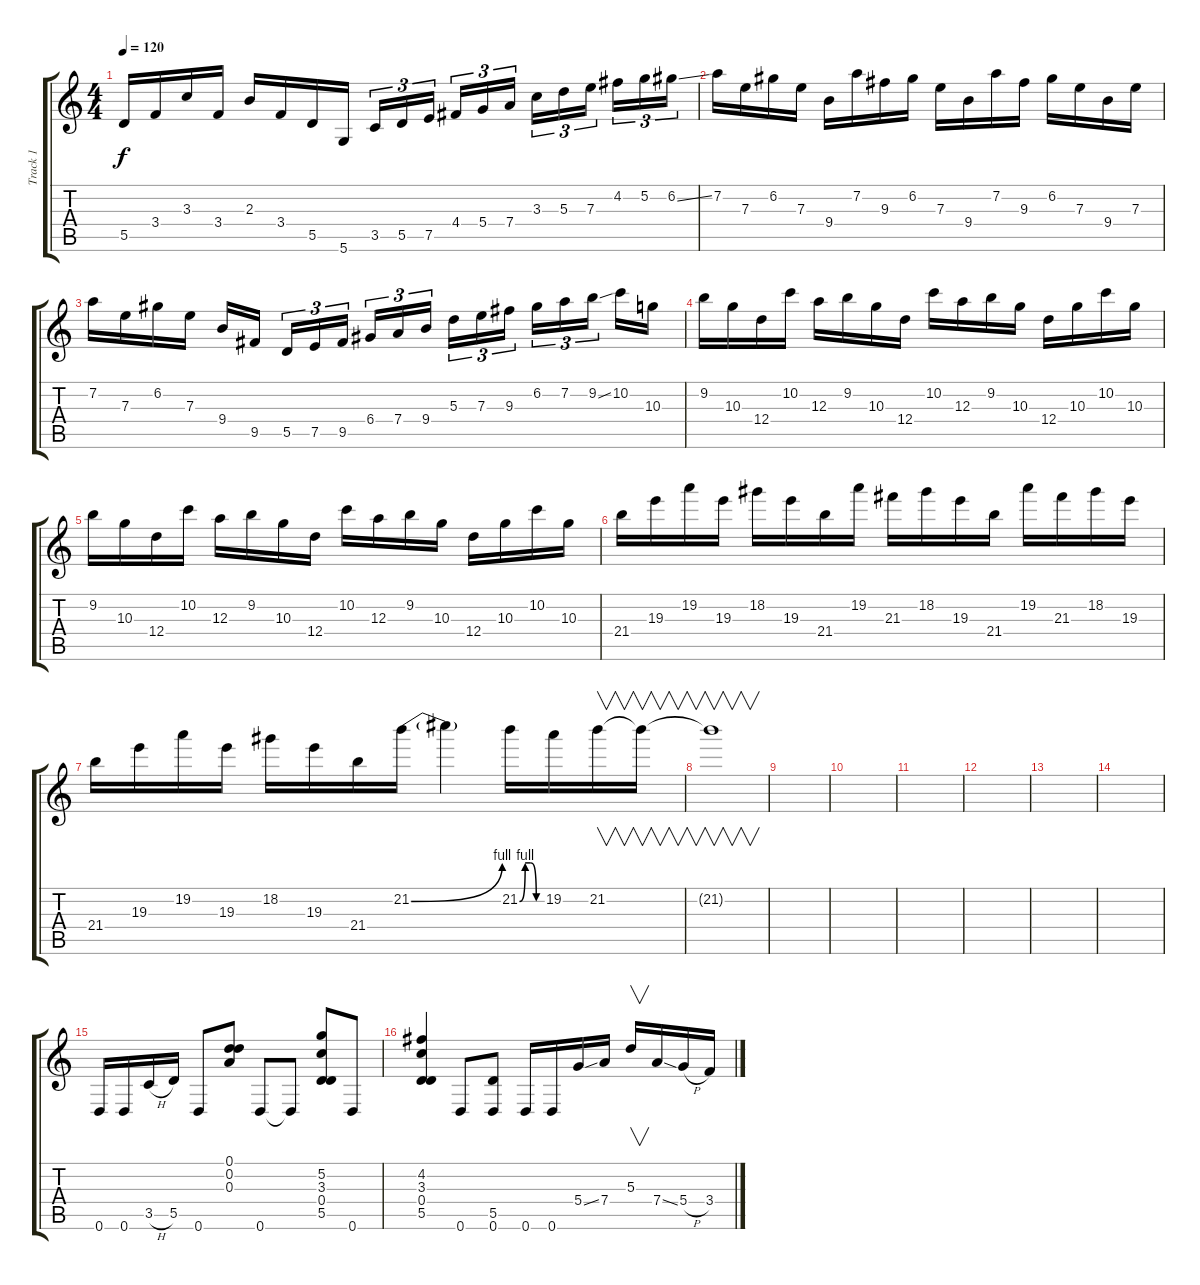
\track ("Track 1" "Track 1") {instrument overdrivenguitar}
\staff {score tabs}
\tuning (D4 D4 A3 D3 A2 D2) {hide}
\ts (4 4)
\tempo 120
\clef g2
\ks c
5.5.16{dy f} 3.4.16 3.3.16 3.4.16 2.3.16 3.4.16 5.5.16 5.6.16 3.5.16{tu (3 2)} 5.5.16{tu (3 2)} 7.5.16{tu (3 2)} 4.4.16{tu (3 2)} 5.4.16{tu (3 2)} 7.4.16{tu (3 2)} 3.3.16{tu (3 2)} 5.3.16{tu (3 2)} 7.3.16{tu (3 2)} 4.2.16{tu (3 2)} 5.2.16{tu (3 2)} 6.2{ss}.16{tu (3 2)} |
7.2.16 7.3.16 6.2.16 7.3.16 9.4.16 7.2.16 9.3.16 6.2.16 7.3.16 9.4.16 7.2.16 9.3.16 6.2.16 7.3.16 9.4.16 7.3.16 |
7.2.16 7.3.16 6.2.16 7.3.16 9.4.16 9.5.16 5.5.16{tu (3 2)} 7.5.16{tu (3 2)} 9.5.16{tu (3 2)} 6.4.16{tu (3 2)} 7.4.16{tu (3 2)} 9.4.16{tu (3 2)} 5.3.16{tu (3 2)} 7.3.16{tu (3 2)} 9.3.16{tu (3 2)} 6.2.16{tu (3 2)} 7.2.16{tu (3 2)} 9.2{ss}.16{tu (3 2)} 10.2.16 10.3.16 |
9.2.16 10.3.16 12.4.16 10.2.16 12.3.16 9.2.16 10.3.16 12.4.16 10.2.16 12.3.16 9.2.16 10.3.16 12.4.16 10.3.16 10.2.16 10.3.16 |
9.2.16 10.3.16 12.4.16 10.2.16 12.3.16 9.2.16 10.3.16 12.4.16 10.2.16 12.3.16 9.2.16 10.3.16 12.4.16 10.3.16 10.2.16 10.3.16 |
21.4.16 19.3.16 19.2.16 19.3.16 18.2.16 19.3.16 21.4.16 19.2.16 21.3.16 18.2.16 19.3.16 21.4.16 19.2.16 21.3.16 18.2.16 19.3.16 |
21.4.16 19.3.16 19.2.16 19.3.16 18.2.16 19.3.16 21.4.16 21.2{be (bend 0 0 60 4)}.16 21.2{t}.4 21.2{be (custom 0 0 15 4 30 4 45 0 60 0)}.16 19.2.16 21.2.16{v} 21.2{t}.16{v} |
21.2{t}.1{v} |
|
|
|
|
|
|
0.6.16 0.6.16 3.5{h}.16 5.5.16 0.6.8 (0.1 0.2 0.3).8 0.6.8 0.6{t}.8 (5.2 3.3 0.4 5.5).8 0.6.8 |
(4.2 3.3 0.4 5.5).4 0.6.8 (5.5 0.6).8 0.6.16 0.6.16 5.4{ss}.16 7.4.16 5.3.16{v} 7.4{ss}.16 5.4{h}.16 3.4.16
